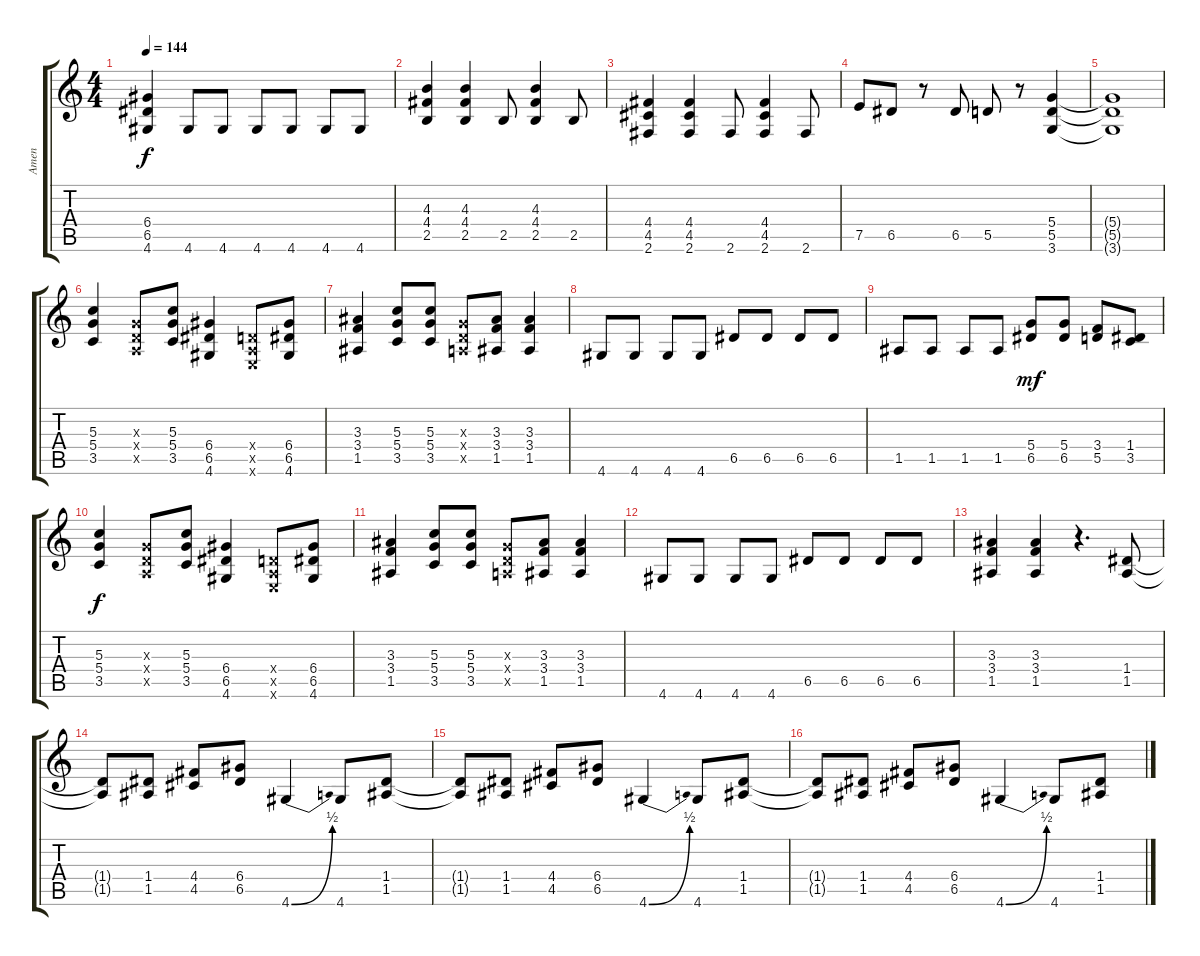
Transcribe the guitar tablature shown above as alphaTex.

\track ("Amen" "Amen") {instrument distortionguitar}
\staff {score tabs}
\tuning (E4 B3 G3 D3 A2 E2) {hide}
\ts (4 4)
\tempo 144
\clef g2
\ks c
(6.4 6.5 4.6).4{dy f} 4.6.8 4.6.8 4.6.8 4.6.8 4.6.8 4.6.8 |
(4.3 4.4 2.5).4 (4.3 4.4 2.5).4 2.5.8 (4.3 4.4 2.5).4 2.5.8 |
(4.4 4.5 2.6).4 (4.4 4.5 2.6).4 2.6.8 (4.4 4.5 2.6).4 2.6.8 |
7.5.8 6.5.8 r.8 6.5.8 5.5.8 r.8 (5.4 5.5 3.6).4 |
(5.4{t} 5.5{t} 3.6{t}).1 |
(5.3 5.4 3.5).4 (0.3{x} 0.4{x} 0.5{x}).8 (5.3 5.4 3.5).8 (6.4 6.5 4.6).4 (0.4{x} 0.5{x} 0.6{x}).8 (6.4 6.5 4.6).8 |
(3.3 3.4 1.5).4 (5.3 5.4 3.5).8 (5.3 5.4 3.5).8 (0.3{x} 0.4{x} 0.5{x}).8 (3.3 3.4 1.5).8 (3.3 3.4 1.5).4 |
4.6.8 4.6.8 4.6.8 4.6.8 6.5.8 6.5.8 6.5.8 6.5.8 |
1.5.8 1.5.8 1.5.8 1.5.8 (5.4 6.5).8{dy mf} (5.4 6.5).8 (3.4 5.5).8 (1.4 3.5).8 |
(5.3 5.4 3.5).4{dy f} (0.3{x} 0.4{x} 0.5{x}).8 (5.3 5.4 3.5).8 (6.4 6.5 4.6).4 (0.4{x} 0.5{x} 0.6{x}).8 (6.4 6.5 4.6).8 |
(3.3 3.4 1.5).4 (5.3 5.4 3.5).8 (5.3 5.4 3.5).8 (0.3{x} 0.4{x} 0.5{x}).8 (3.3 3.4 1.5).8 (3.3 3.4 1.5).4 |
4.6.8 4.6.8 4.6.8 4.6.8 6.5.8 6.5.8 6.5.8 6.5.8 |
(3.3 3.4 1.5).4 (3.3 3.4 1.5).4 r.4{d} (1.4 1.5).8 |
(1.4{t} 1.5{t}).8 (1.4 1.5).8 (4.4 4.5).8 (6.4 6.5).8 4.6{be (bend 0 0 60 2)}.4 4.6.8 (1.4 1.5).8 |
(1.4{t} 1.5{t}).8 (1.4 1.5).8 (4.4 4.5).8 (6.4 6.5).8 4.6{be (bend 0 0 60 2)}.4 4.6.8 (1.4 1.5).8 |
(1.4{t} 1.5{t}).8 (1.4 1.5).8 (4.4 4.5).8 (6.4 6.5).8 4.6{be (bend 0 0 60 2)}.4 4.6.8 (1.4 1.5).8
